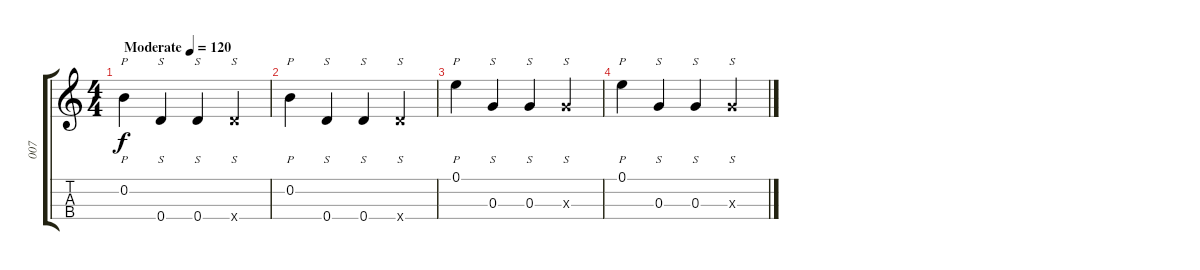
\track ("007" "007") {instrument slapbass1}
\staff {score tabs}
\tuning (E4 B3 G3 D3) {hide}
\ts (4 4)
\tempo (120 "Moderate")
\clef g2
\ks c
0.2.4{p dy f instrument slapbass1} 0.4.4{s} 0.4.4{s} 0.4{x}.4{s} |
0.2.4{p} 0.4.4{s} 0.4.4{s} 0.4{x}.4{s} |
0.1.4{p} 0.3.4{s} 0.3.4{s} 0.3{x}.4{s} |
0.1.4{p} 0.3.4{s} 0.3.4{s} 0.3{x}.4{s}
